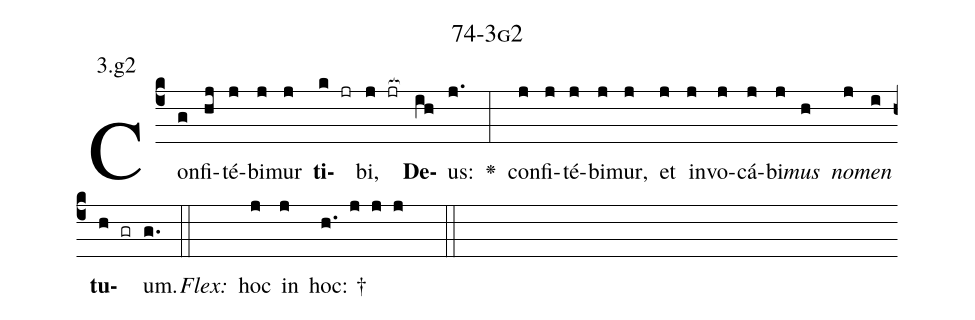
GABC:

name: 74-3g2;
annotation: 3.g2;
%%
(c4)Con(g)fi(hj)té(j)bi(j)mur(j) <b>ti</b>(k jr)bi,(j jr[ocb:1{]) <b>De</b>(ih[ocb:0}])us:(j.) <v>\greheightstar</v>(:) con(j)fi(j)té(j)bi(j)mur,(j) et(j) in(j)vo(j)cá(j)bi(j)<i>mus</i>(h) <i>no</i>(j)<i>men</i>(i) <b>tu</b>(h gr)um.(g.) (::)
<i>Flex:</i>()  hoc(j) in(j) hoc: †(h. j j j  ::)

%E(j) u(h) o(j) u(i) a(h) e.(g.) (::)
